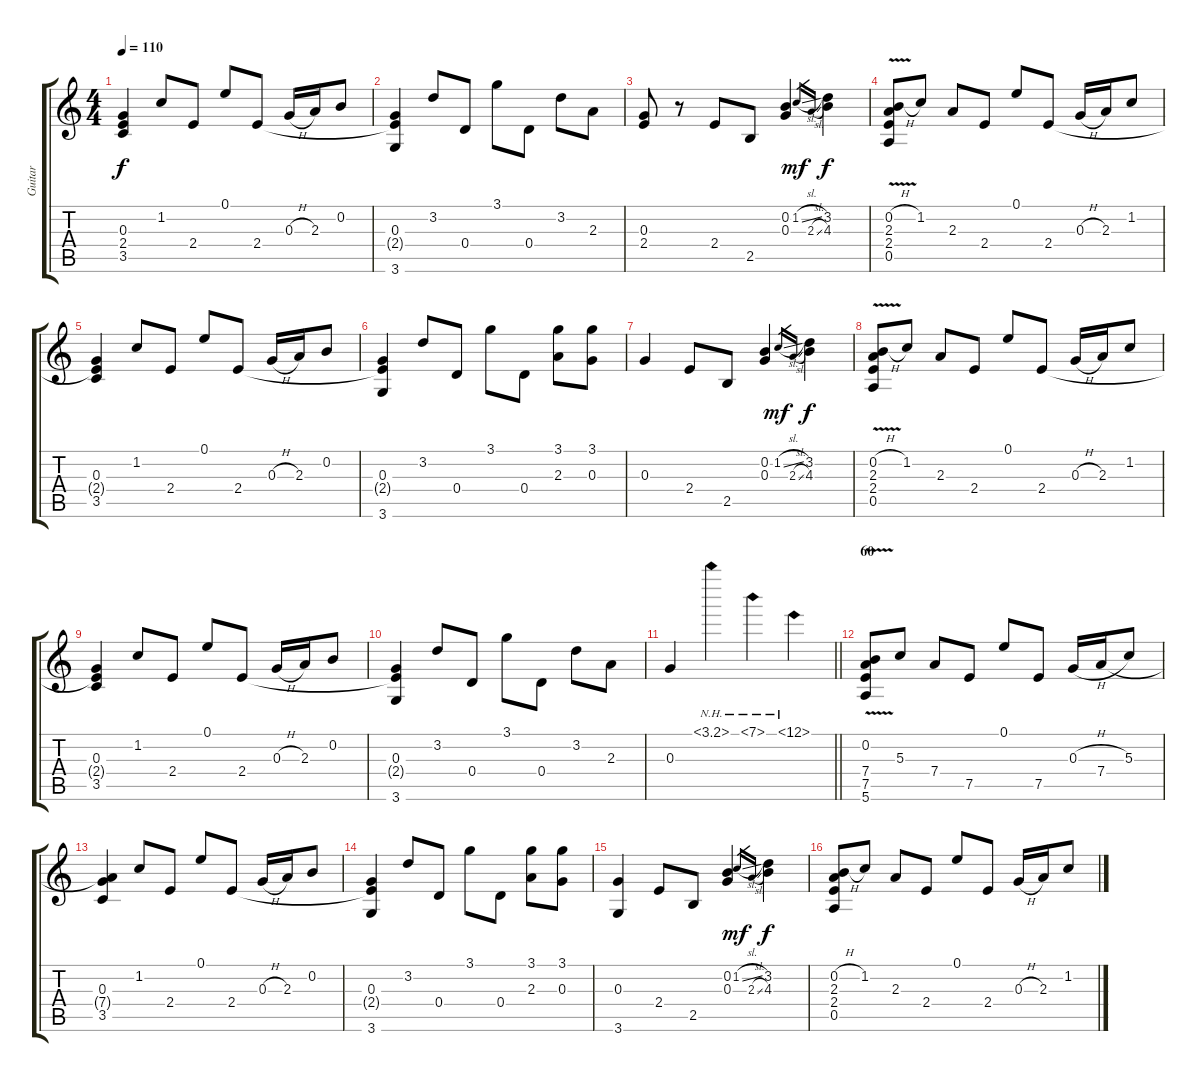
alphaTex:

\track ("Guitar" "Guitar") {instrument acousticguitarsteel}
\staff {score tabs}
\tuning (E4 B3 G3 D3 A2 E2) {hide}
\ts (4 4)
\tempo 110
\clef g2
\ks c
(0.3 2.4{t} 3.5).4{dy f} 1.2.8 2.4.8 0.1.8 2.4.8 0.3{h}.16 2.3.16 0.2.8 |
(0.3 2.4{t} 3.6).4 3.2.8 0.4.8 3.1.8 0.4.8 3.2.8 2.3.8 |
(0.3 2.4).8 r.8 2.4.8 2.5.8 (0.2 0.3).4 1.2{sl}.16{gr dy mf} 2.3{sl}.16{gr} (3.2 4.3).4{dy f} |
(0.2{h} 2.3{v} 2.4{v} 0.5).8 1.2.8 2.3.8 2.4.8 0.1.8 2.4.8 0.3{h}.16 2.3.16 1.2.8 |
(0.3 2.4{t} 3.5).4 1.2.8 2.4.8 0.1.8 2.4.8 0.3{h}.16 2.3.16 0.2.8 |
(0.3 2.4{t} 3.6).4 3.2.8 0.4.8 3.1.8 0.4.8 (3.1 2.3).8 (3.1 0.3).8 |
0.3.4 2.4.8 2.5.8 (0.2 0.3).4 1.2{sl}.16{gr dy mf} 2.3{sl}.16{gr} (3.2 4.3).4{dy f} |
(0.2{h} 2.3{v} 2.4{v} 0.5).8 1.2.8 2.3.8 2.4.8 0.1.8 2.4.8 0.3{h}.16 2.3.16 1.2.8 |
(0.3 2.4{t} 3.5).4 1.2.8 2.4.8 0.1.8 2.4.8 0.3{h}.16 2.3.16 0.2.8 |
(0.3 2.4{t} 3.6).4 3.2.8 0.4.8 3.1.8 0.4.8 3.2.8 2.3.8 |
\barLineRight lightlight
0.3.4 3.1{nh}.4 7.1{nh}.4 12.1{nh}.4 |
\section ("" "60")
(0.2 7.4{v} 7.5{v} 5.6).8 5.3.8 7.4.8 7.5.8 0.1.8 7.5.8 0.3{h}.16 7.4.16 5.3.8 |
(0.3 7.4{t} 3.5).4 1.2.8 2.4.8 0.1.8 2.4.8 0.3{h}.16 2.3.16 0.2.8 |
(0.3 2.4{t} 3.6).4 3.2.8 0.4.8 3.1.8 0.4.8 (3.1 2.3).8 (3.1 0.3).8 |
(0.3 3.6).4 2.4.8 2.5.8 (0.2 0.3).4 1.2{sl}.16{gr dy mf} 2.3{sl}.16{gr} (3.2 4.3).4{dy f} |
(0.2{h} 2.3 2.4 0.5).8 1.2.8 2.3.8 2.4.8 0.1.8 2.4.8 0.3{h}.16 2.3.16 1.2.8
